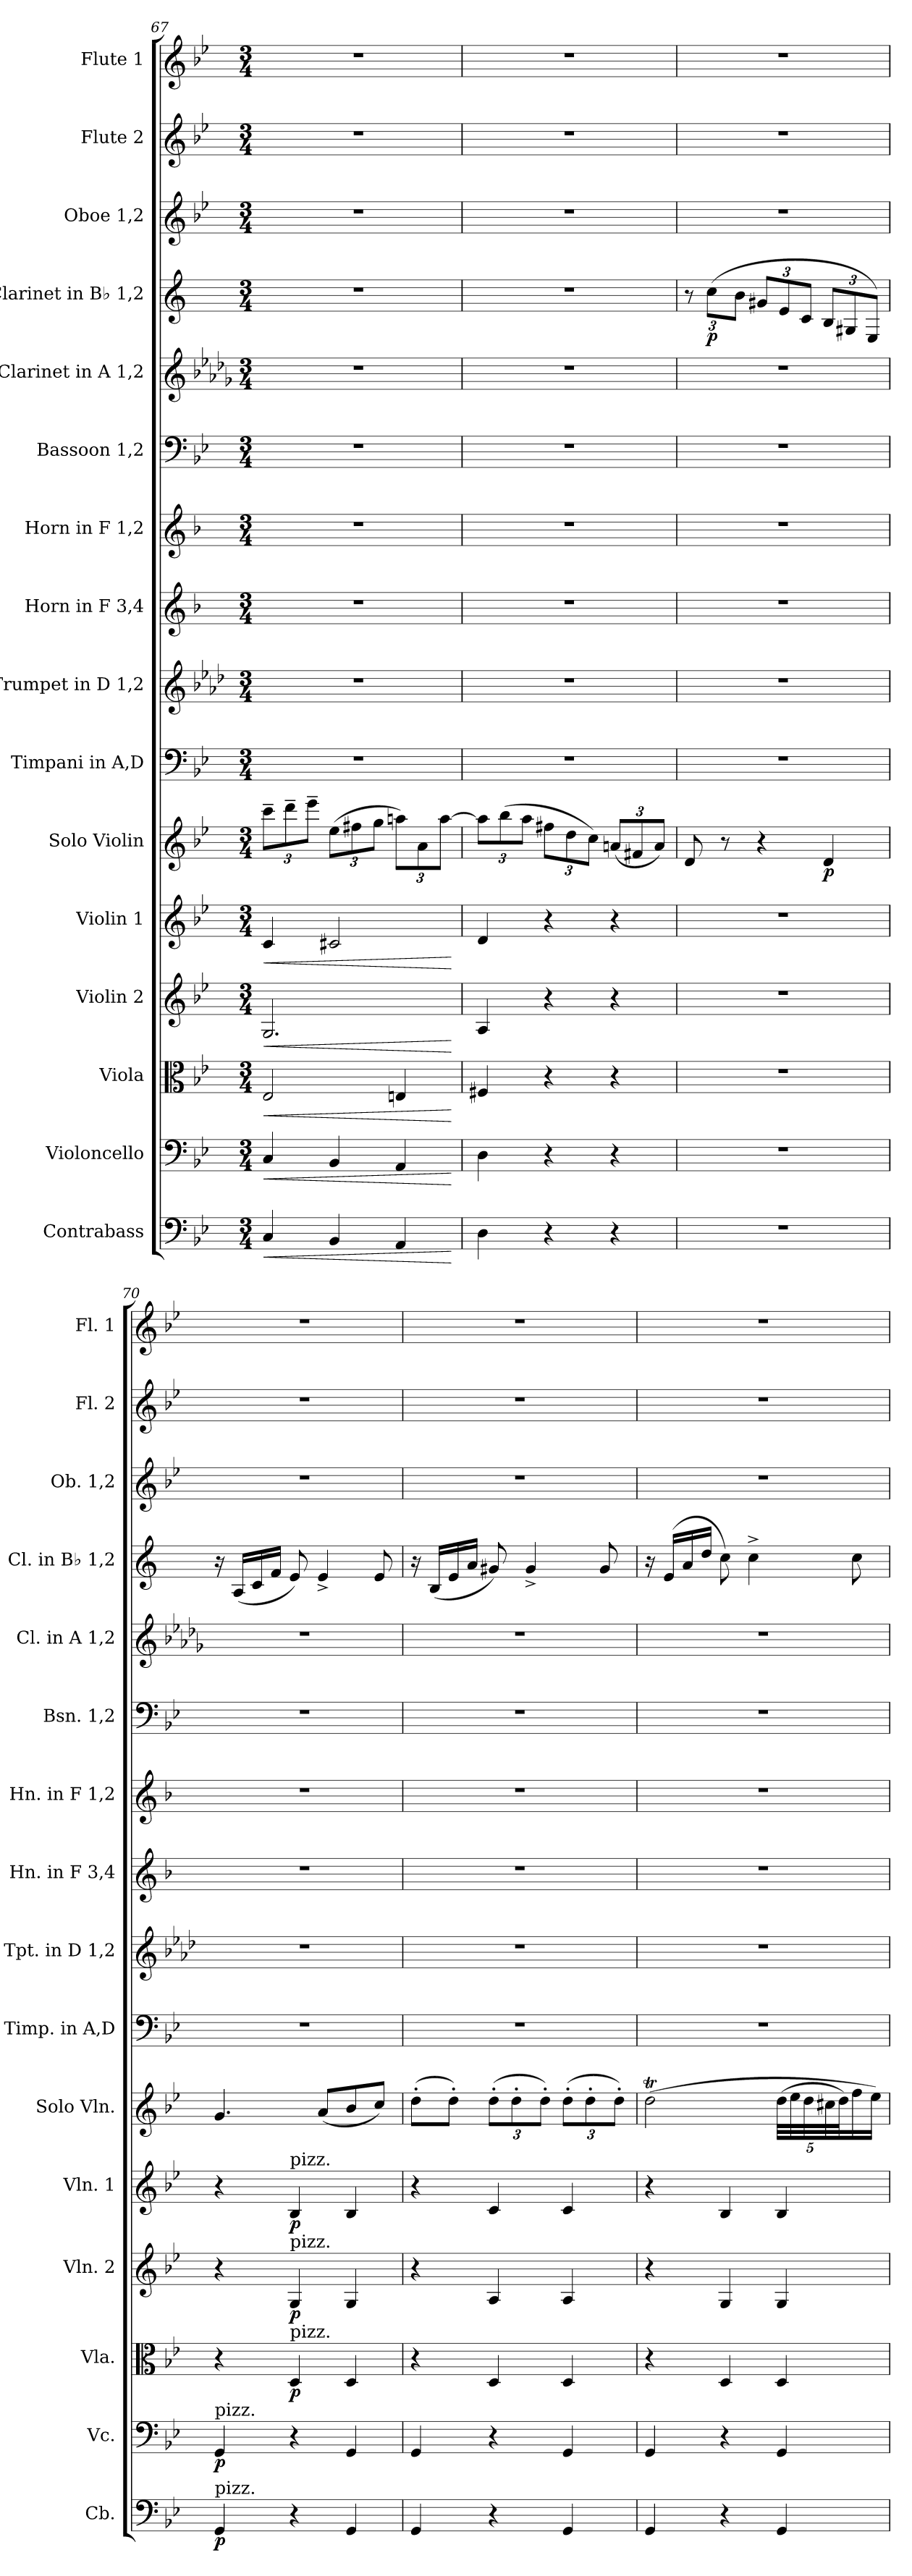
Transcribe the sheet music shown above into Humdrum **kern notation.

**kern	**dynam	**kern	**dynam	**kern	**dynam	**kern	**dynam	**kern	**dynam	**kern	**dynam	**kern	**kern	**kern	**kern	**kern	**kern	**kern	**dynam	**kern	**kern	**kern
*part16	*part16	*part15	*part15	*part14	*part14	*part13	*part13	*part12	*part12	*part11	*part11	*part10	*part9	*part8	*part7	*part6	*part5	*part4	*part4	*part3	*part2	*part1
*staff16	*staff16	*staff15	*staff15	*staff14	*staff14	*staff13	*staff13	*staff12	*staff12	*staff11	*staff11	*staff10	*staff9	*staff8	*staff7	*staff6	*staff5	*staff4	*staff4	*staff3	*staff2	*staff1
*I"Contrabass	*	*I"Violoncello	*	*I"Viola	*	*I"Violin 2	*	*I"Violin 1	*	*I"Solo Violin	*	*I"Timpani in A,D	*I"Trumpet in D 1,2	*I"Horn in F 3,4	*I"Horn in F 1,2	*I"Bassoon 1,2	*I"Clarinet in A 1,2	*I"Clarinet in B♭ 1,2	*	*I"Oboe 1,2	*I"Flute 2	*I"Flute 1
*I'Cb.	*	*I'Vc.	*	*I'Vla.	*	*I'Vln. 2	*	*I'Vln. 1	*	*I'Solo Vln.	*	*I'Timp. in A,D	*I'Tpt. in D 1,2	*I'Hn. in F 3,4	*I'Hn. in F 1,2	*I'Bsn. 1,2	*I'Cl. in A 1,2	*I'Cl. in B♭ 1,2	*	*I'Ob. 1,2	*I'Fl. 2	*I'Fl. 1
*clefF4	*	*clefF4	*	*clefC3	*	*clefG2	*	*clefG2	*	*clefG2	*	*clefF4	*clefG2	*clefG2	*clefG2	*clefF4	*clefG2	*clefG2	*	*clefG2	*clefG2	*clefG2
*ITrd7c12	*	*	*	*	*	*	*	*	*	*	*	*	*ITrd-1c-2	*ITrd4c7	*ITrd4c7	*	*ITrd2c3	*ITrd1c2	*	*	*	*
*k[b-e-]	*	*k[b-e-]	*	*k[b-e-]	*	*k[b-e-]	*	*k[b-e-]	*	*k[b-e-]	*	*k[b-e-]	*k[b-e-]	*k[b-e-]	*k[b-e-]	*k[b-e-]	*k[b-e-]	*k[b-e-]	*	*k[b-e-]	*k[b-e-]	*k[b-e-]
*M3/4	*	*M3/4	*	*M3/4	*	*M3/4	*	*M3/4	*	*M3/4	*	*M3/4	*M3/4	*M3/4	*M3/4	*M3/4	*M3/4	*M3/4	*	*M3/4	*M3/4	*M3/4
=67	=67	=67	=67	=67	=67	=67	=67	=67	=67	=67	=67	=67	=67	=67	=67	=67	=67	=67	=67	=67	=67	=67
!	!LO:HP:b	!	!LO:HP:b	!	!LO:HP:b	!	!LO:HP:b	!	!LO:HP:b	!	!	!	!	!	!	!	!	!	!	!	!	!
*	*	*	*	*	*	*	*	*	*	*Xbrackettup	*	*	*	*	*	*	*	*	*	*	*	*
4CC/	<	4C/	<	2E-/	<	2.G/	<	4c/	<	12ccc~\L	.	2.r	2.r	2.r	2.r	2.r	2.r	2.r	.	2.r	2.r	2.r
.	.	.	.	.	.	.	.	.	.	12ddd~\	.	.	.	.	.	.	.	.	.	.	.	.
.	.	.	.	.	.	.	.	.	.	12eee-~\J	.	.	.	.	.	.	.	.	.	.	.	.
4BBB-/	.	4BB-/	.	.	.	.	.	2c#X/	.	(>12ee-\L	.	.	.	.	.	.	.	.	.	.	.	.
.	.	.	.	.	.	.	.	.	.	12ff#X\	.	.	.	.	.	.	.	.	.	.	.	.
.	.	.	.	.	.	.	.	.	.	12gg\J	.	.	.	.	.	.	.	.	.	.	.	.
4AAA/	.	4AA/	.	4En/	.	.	.	.	.	12aan\L)	.	.	.	.	.	.	.	.	.	.	.	.
.	.	.	.	.	.	.	.	.	.	12a\	.	.	.	.	.	.	.	.	.	.	.	.
.	.	.	.	.	.	.	.	.	.	[12aa\J	.	.	.	.	.	.	.	.	.	.	.	.
.	[	.	[	.	[	.	[	.	[	.	.	.	.	.	.	.	.	.	.	.	.	.
=68	=68	=68	=68	=68	=68	=68	=68	=68	=68	=68	=68	=68	=68	=68	=68	=68	=68	=68	=68	=68	=68	=68
4DD\	.	4D\	.	4F#X/	.	4A/	.	4d/	.	12aa\L]	.	2.r	2.r	2.r	2.r	2.r	2.r	2.r	.	2.r	2.r	2.r
.	.	.	.	.	.	.	.	.	.	(>12bb-\	.	.	.	.	.	.	.	.	.	.	.	.
.	.	.	.	.	.	.	.	.	.	12aa\J	.	.	.	.	.	.	.	.	.	.	.	.
4r	.	4r	.	4r	.	4r	.	4r	.	12ff#X\L	.	.	.	.	.	.	.	.	.	.	.	.
.	.	.	.	.	.	.	.	.	.	12dd\	.	.	.	.	.	.	.	.	.	.	.	.
.	.	.	.	.	.	.	.	.	.	12cc\J)	.	.	.	.	.	.	.	.	.	.	.	.
4r	.	4r	.	4r	.	4r	.	4r	.	(<12an/L	.	.	.	.	.	.	.	.	.	.	.	.
.	.	.	.	.	.	.	.	.	.	12f#X/	.	.	.	.	.	.	.	.	.	.	.	.
.	.	.	.	.	.	.	.	.	.	12a/J)	.	.	.	.	.	.	.	.	.	.	.	.
!!LO:LB:g=z
=69	=69	=69	=69	=69	=69	=69	=69	=69	=69	=69	=69	=69	=69	=69	=69	=69	=69	=69	=69	=69	=69	=69
*	*	*	*	*	*	*	*	*	*	*	*	*	*	*	*	*	*	*Xbrackettup	*	*	*	*
2.r	.	2.r	.	2.r	.	2.r	.	2.r	.	8d/	.	2.r	2.r	2.r	2.r	2.r	2.r	12r	.	2.r	2.r	2.r
!	!	!	!	!	!	!	!	!	!	!	!	!	!	!	!	!	!	!	!LO:DY:b	!	!	!
.	.	.	.	.	.	.	.	.	.	.	.	.	.	.	.	.	.	(>12b-\L	p	.	.	.
.	.	.	.	.	.	.	.	.	.	8r	.	.	.	.	.	.	.	.	.	.	.	.
.	.	.	.	.	.	.	.	.	.	.	.	.	.	.	.	.	.	12a\J	.	.	.	.
.	.	.	.	.	.	.	.	.	.	4r	.	.	.	.	.	.	.	12f#X/L	.	.	.	.
.	.	.	.	.	.	.	.	.	.	.	.	.	.	.	.	.	.	12d/	.	.	.	.
.	.	.	.	.	.	.	.	.	.	.	.	.	.	.	.	.	.	12B-/J	.	.	.	.
!	!	!	!	!	!	!	!	!	!	!	!LO:DY:b	!	!	!	!	!	!	!	!	!	!	!
.	.	.	.	.	.	.	.	.	.	4d/	p	.	.	.	.	.	.	12A/L	.	.	.	.
.	.	.	.	.	.	.	.	.	.	.	.	.	.	.	.	.	.	12F#X/	.	.	.	.
.	.	.	.	.	.	.	.	.	.	.	.	.	.	.	.	.	.	12D/J)	.	.	.	.
!!LO:PB:g=z
=70	=70	=70	=70	=70	=70	=70	=70	=70	=70	=70	=70	=70	=70	=70	=70	=70	=70	=70	=70	=70	=70	=70
!	!	!LO:TX:a:t=pizz.	!	!	!	!	!	!	!	!	!	!	!	!	!	!	!	!	!	!	!	!
!LO:TX:a:t=pizz.	!	!	!	!	!	!	!	!	!	!	!	!	!	!	!	!	!	!	!	!	!	!
!	!LO:DY:b	!	!LO:DY:b	!	!	!	!	!	!	!	!	!	!	!	!	!	!	!	!	!	!	!
4GGG/	p	4GG/	p	4r	.	4r	.	4r	.	4.g/	.	2.r	2.r	2.r	2.r	2.r	2.r	16r	.	2.r	2.r	2.r
.	.	.	.	.	.	.	.	.	.	.	.	.	.	.	.	.	.	(<16G/LL	.	.	.	.
.	.	.	.	.	.	.	.	.	.	.	.	.	.	.	.	.	.	16B-/	.	.	.	.
.	.	.	.	.	.	.	.	.	.	.	.	.	.	.	.	.	.	16e-/JJ	.	.	.	.
!	!	!	!	!	!	!	!	!LO:TX:a:t=pizz.	!	!	!	!	!	!	!	!	!	!	!	!	!	!
!	!	!	!	!	!	!LO:TX:a:t=pizz.	!	!	!	!	!	!	!	!	!	!	!	!	!	!	!	!
!	!	!	!	!LO:TX:a:t=pizz.	!	!	!	!	!	!	!	!	!	!	!	!	!	!	!	!	!	!
!	!	!	!	!	!LO:DY:b	!	!LO:DY:b	!	!LO:DY:b	!	!	!	!	!	!	!	!	!	!	!	!	!
4r	.	4r	.	4D/	p	4G/	p	4B-/	p	.	.	.	.	.	.	.	.	8d/)	.	.	.	.
.	.	.	.	.	.	.	.	.	.	(<8a/L	.	.	.	.	.	.	.	4d^/	.	.	.	.
4GGG/	.	4GG/	.	4D/	.	4G/	.	4B-/	.	8b-/	.	.	.	.	.	.	.	.	.	.	.	.
.	.	.	.	.	.	.	.	.	.	8cc/J)	.	.	.	.	.	.	.	8d/	.	.	.	.
=71	=71	=71	=71	=71	=71	=71	=71	=71	=71	=71	=71	=71	=71	=71	=71	=71	=71	=71	=71	=71	=71	=71
4GGG/	.	4GG/	.	4r	.	4r	.	4r	.	(>8dd'\L	.	2.r	2.r	2.r	2.r	2.r	2.r	16r	.	2.r	2.r	2.r
.	.	.	.	.	.	.	.	.	.	.	.	.	.	.	.	.	.	(<16A/LL	.	.	.	.
.	.	.	.	.	.	.	.	.	.	8dd'\J)	.	.	.	.	.	.	.	16d/	.	.	.	.
.	.	.	.	.	.	.	.	.	.	.	.	.	.	.	.	.	.	16g/JJ	.	.	.	.
4r	.	4r	.	4D/	.	4A/	.	4c/	.	(>12dd'\L	.	.	.	.	.	.	.	8f#X/)	.	.	.	.
.	.	.	.	.	.	.	.	.	.	12dd'\	.	.	.	.	.	.	.	.	.	.	.	.
.	.	.	.	.	.	.	.	.	.	.	.	.	.	.	.	.	.	4f#^/	.	.	.	.
.	.	.	.	.	.	.	.	.	.	12dd'\J)	.	.	.	.	.	.	.	.	.	.	.	.
4GGG/	.	4GG/	.	4D/	.	4A/	.	4c/	.	(>12dd'\L	.	.	.	.	.	.	.	.	.	.	.	.
.	.	.	.	.	.	.	.	.	.	12dd'\	.	.	.	.	.	.	.	.	.	.	.	.
.	.	.	.	.	.	.	.	.	.	.	.	.	.	.	.	.	.	8f#/	.	.	.	.
.	.	.	.	.	.	.	.	.	.	12dd'\J)	.	.	.	.	.	.	.	.	.	.	.	.
=72	=72	=72	=72	=72	=72	=72	=72	=72	=72	=72	=72	=72	=72	=72	=72	=72	=72	=72	=72	=72	=72	=72
4GGG/	.	4GG/	.	4r	.	4r	.	4r	.	(>2ddt\	.	2.r	2.r	2.r	2.r	2.r	2.r	16r	.	2.r	2.r	2.r
.	.	.	.	.	.	.	.	.	.	.	.	.	.	.	.	.	.	(>16d/LL	.	.	.	.
.	.	.	.	.	.	.	.	.	.	.	.	.	.	.	.	.	.	16g/	.	.	.	.
.	.	.	.	.	.	.	.	.	.	.	.	.	.	.	.	.	.	16cc/JJ	.	.	.	.
4r	.	4r	.	4D/	.	4G/	.	4B-/	.	.	.	.	.	.	.	.	.	8b-\)	.	.	.	.
.	.	.	.	.	.	.	.	.	.	.	.	.	.	.	.	.	.	4b-^\	.	.	.	.
4GGG/	.	4GG/	.	4D/	.	4G/	.	4B-/	.	(>40dd\LLL	.	.	.	.	.	.	.	.	.	.	.	.
.	.	.	.	.	.	.	.	.	.	40ee-\	.	.	.	.	.	.	.	.	.	.	.	.
.	.	.	.	.	.	.	.	.	.	40dd\	.	.	.	.	.	.	.	.	.	.	.	.
.	.	.	.	.	.	.	.	.	.	40cc#X\	.	.	.	.	.	.	.	.	.	.	.	.
.	.	.	.	.	.	.	.	.	.	40dd\J)	.	.	.	.	.	.	.	.	.	.	.	.
.	.	.	.	.	.	.	.	.	.	16ff\	.	.	.	.	.	.	.	8b-\	.	.	.	.
.	.	.	.	.	.	.	.	.	.	16ee-\JJ)	.	.	.	.	.	.	.	.	.	.	.	.
=	=	=	=	=	=	=	=	=	=	=	=	=	=	=	=	=	=	=	=	=	=	=
*-	*-	*-	*-	*-	*-	*-	*-	*-	*-	*-	*-	*-	*-	*-	*-	*-	*-	*-	*-	*-	*-	*-
